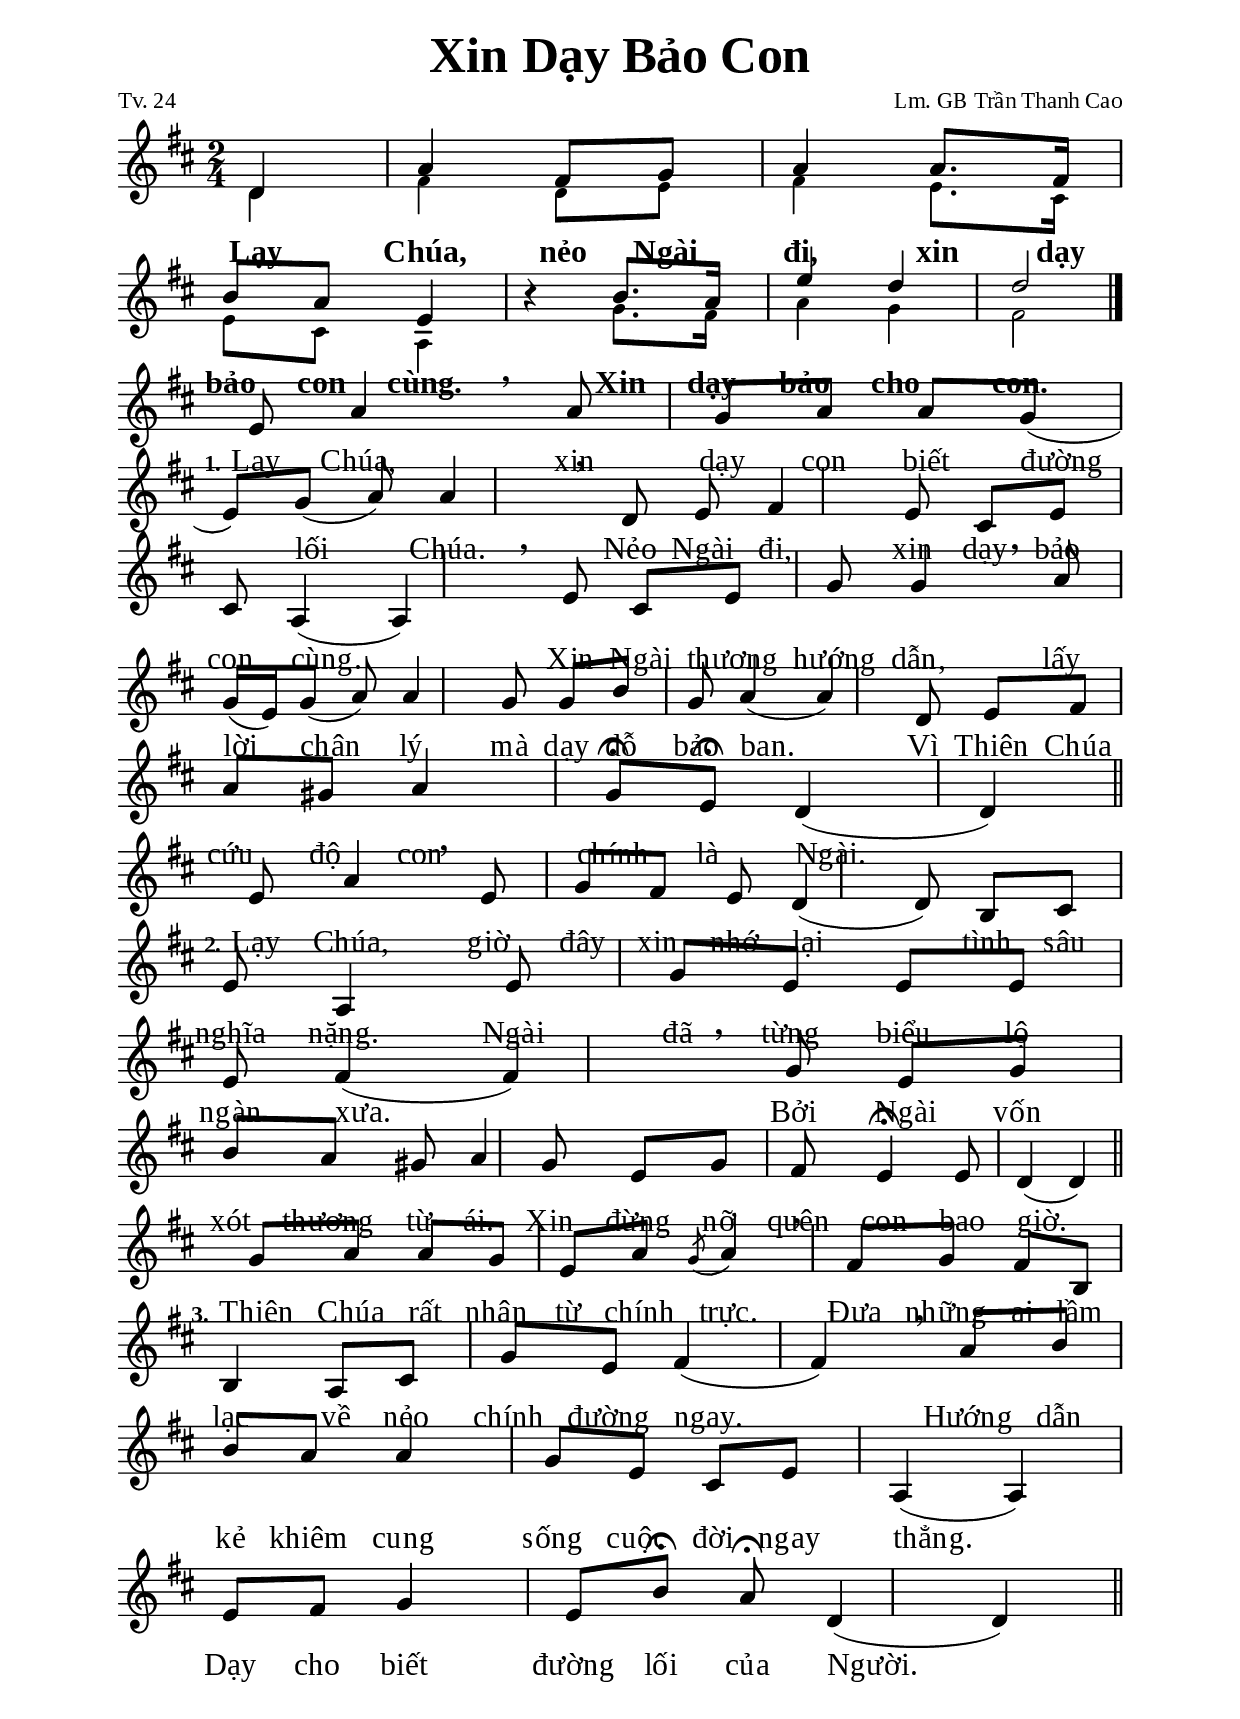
% Cài đặt chung
\version "2.20.0"
\include "english.ly"

\header {
  title = \markup { \fontsize #3 "Xin Dạy Bảo Con" }
  poet = "Tv. 24"
  composer = "Lm. GB Trần Thanh Cao"
  arranger = " "
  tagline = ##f
}

\paper {
  #(set-paper-size "a4")
  top-margin = 10\mm
  bottom-margin = 10\mm
  left-margin = 20\mm
  right-margin = 20\mm
  indent = #0
  #(define fonts
    (make-pango-font-tree
      "Liberation Serif"
      "Liberation Serif"
      "Liberation Serif"
      (/ 20 20)))
  page-count = #1
}

% Nhạc điệp khúc
nhacDiepKhucSop= \relative c' {
  \partial 4 d4 |
  a'4 fs8 g |
  a4 a8. fs16 |
  b8 a e4 |
  r b'8. a16 |
  e'4 d |
  d2 \bar "|."
}

nhacDiepKhucBass= \relative c' {
  \partial 4 d4 |
  fs d8 e |
  fs4 e8. cs16 |
  e8 cs a4 |
  r g'8. fs16 |
  a4 g |
  fs2
}

% Nhạc phiên khúc
nhacPhienKhucMot = \relative c' {
  e8 a4 \breathe
  a8 g a a g (e) g (a) a4 \breathe
  d,8 e fs4 e8 cs e cs a4 (a) \breathe
  e'8 cs e g g4 \breathe
  a8 g16 (e) g8 (a) a4 g8 g b g a4 (a)
  d,8 e fs a gs a4 g8 \fermata e \fermata d4 (d) \bar "||"
}

nhacPhienKhucHai = \relative c' {
  e8 a4 \breathe
  e8 g fs e d4 (d8) b cs e a,4
  e'8 g e e e e fs4 (fs) \breathe
  g8 e g b a gs a4
  g8 e g fs e4 \fermata e8 d4 (d) \bar "||"
}

nhacPhienKhucBa = \relative c'' {
  g8 a a g e a \acciaccatura g8 a4 \breathe
  fs8 g fs b, b4
  a8 cs g' e fs4 (fs) \breathe
  a8 b b a a4 g8 e cs e a,4 (a)
  e'8 fs g4 e8 b' \fermata a \fermata d,4 (d) \bar "||"
}

% Lời điệp khúc
loiDiepKhuc = \lyricmode {
  Lạy Chúa, nẻo Ngài đi, xin dạy bảo con cùng.
  Xin dạy bảo cho con.
}

% Lời phiên khúc
loiPhienKhucMot = \lyricmode {
  \set stanza = #"1."
  Lạy Chúa, xin dạy con biết đường lối Chúa.
  Nẻo Ngài đi, xin dạy bảo con cùng.
  Xin Ngài thương hướng dẫn,
  lấy lời chân lý mà dạy dỗ bảo ban.
  Vì Thiên Chúa cứu độ con chính là Ngài.
}

loiPhienKhucHai = \lyricmode {
  \set stanza = #"2."
  Lạy Chúa, giờ đây xin nhớ lại tình sâu nghĩa nặng.
  Ngài đã từng biểu lộ ngàn xưa.
  Bởi Ngài vốn xót thương từ ái.
  Xin đừng nỡ quên con bao giờ.
}

loiPhienKhucBa = \lyricmode {
  \set stanza = #"3."
  Thiên Chúa rất nhân từ chính trực.
  Đưa những ai lầm lạc về nẻo chính đường ngay.
  Hướng dẫn kẻ khiêm cung sống cuộc đời ngay thẳng.
  Dạy cho biết đường lối của Người.
}


% Dàn trang
\score {
  \new ChoirStaff <<
    \new Staff = diepKhuc \with {
        \consists "Merge_rests_engraver"
        \magnifyStaff #(magstep +1)
      }
      <<
      \new Voice = beSop {
        \voiceOne \key d \major \time 2/4 \nhacDiepKhucSop
      }
      \new Voice = beBas {
        \override NoteHead.font-size = #-2
        \voiceTwo \key d \major \time 2/4 \nhacDiepKhucBass
      }
    >>
    \new Lyrics \lyricsto beSop \loiDiepKhuc
  >>
  \layout {
    \override Lyrics.LyricText.font-series = #'bold
    \override Lyrics.LyricText.font-size = #+3
    \override Lyrics.LyricSpace.minimum-distance = #4.0
    \override Score.BarNumber.break-visibility = ##(#f #f #f)
    \override Score.SpacingSpanner.uniform-stretching = ##t
  }
}

\score {
  \new ChoirStaff <<
    \new Staff = phienKhuc \with {
        \magnifyStaff #(magstep +1)
      }
      <<
      \new Voice = beSop {
        \key d \major \time 2/4 \nhacPhienKhucMot
      }
    >>
    \new Lyrics \lyricsto beSop \loiPhienKhucMot
  >>
  \layout {
    \override Staff.TimeSignature.transparent = ##t
    \override Lyrics.LyricText.font-size = #+3
    \override Lyrics.LyricSpace.minimum-distance = #1.4
    \override Score.BarNumber.break-visibility = ##(#f #f #f)
    \override Score.SpacingSpanner.uniform-stretching = ##t
    \set Score.barAlways = ##t
    \set Score.defaultBarType = ""
  } 
}

\score {
  \new ChoirStaff <<
    \new Staff = phienKhuc \with {
        \magnifyStaff #(magstep +1)
      }
      <<
      \new Voice = beSop {
        \key d \major \time 2/4 \nhacPhienKhucHai
      }
    >>
    \new Lyrics \lyricsto beSop \loiPhienKhucHai
  >>
  \layout {
    \override Staff.TimeSignature.transparent = ##t
    \override Lyrics.LyricText.font-size = #+3
    \override Lyrics.LyricSpace.minimum-distance = #3.0
    \override Score.BarNumber.break-visibility = ##(#f #f #f)
    \override Score.SpacingSpanner.uniform-stretching = ##t
    \set Score.barAlways = ##t
    \set Score.defaultBarType = ""
  } 
}

\score {
  \new ChoirStaff <<
    \new Staff = phienKhuc \with {
        \magnifyStaff #(magstep +1)
      }
      <<
      \new Voice = beSop {
        \key d \major \time 2/4 \nhacPhienKhucBa
      }
    >>
    \new Lyrics \lyricsto beSop \loiPhienKhucBa
  >>
  \layout {
    \override Staff.TimeSignature.transparent = ##t
    \override Lyrics.LyricText.font-size = #+3
    \override Lyrics.LyricSpace.minimum-distance = #2.2
    \override Score.BarNumber.break-visibility = ##(#f #f #f)
    \override Score.SpacingSpanner.uniform-stretching = ##t
    \set Score.barAlways = ##t
    \set Score.defaultBarType = ""
  } 
}
